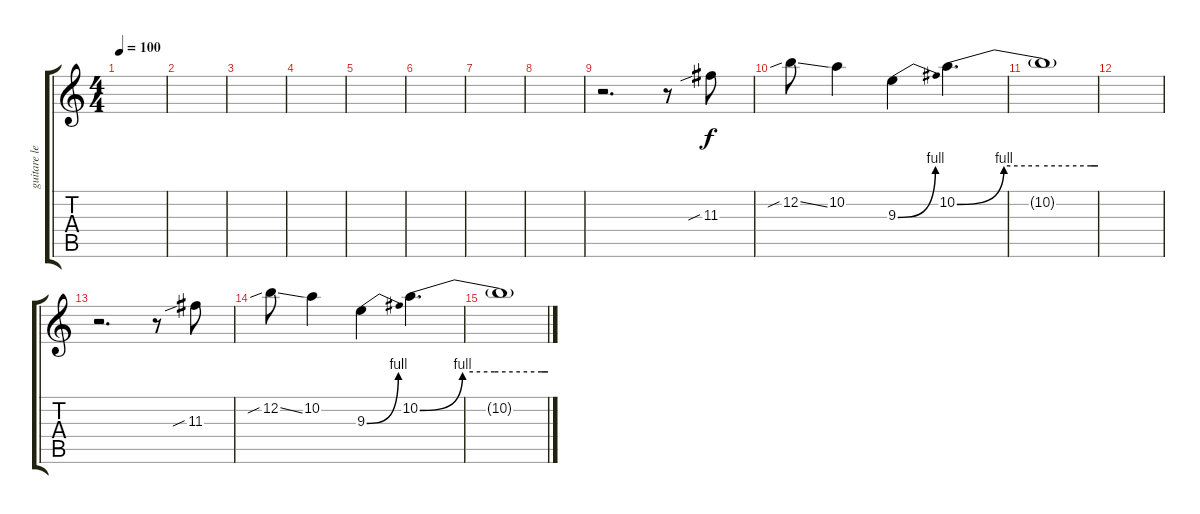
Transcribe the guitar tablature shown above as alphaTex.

\track ("guitare lead 1" "guitare le") {instrument overdrivenguitar}
\staff {score tabs}
\tuning (E4 B3 G3 D3 A2 E2) {hide}
\ts (4 4)
\tempo 100
\clef g2
\ks c
|
|
|
|
|
|
|
|
r.2{d} r.8 11.3{sib}.8 |
12.2{sib ss}.8 10.2.4 9.3{be (bend 0 0 60 4)}.4 10.2{be (custom 0 0 20 4 35 4 57 4 60 4)}.4{d} |
10.2{t}.1 |
|
r.2{d} r.8 11.3{sib}.8 |
12.2{sib ss}.8 10.2.4 9.3{be (bend 0 0 60 4)}.4 10.2{be (custom 0 0 20 4 35 4 57 4 60 4)}.4{d} |
10.2{t}.1
